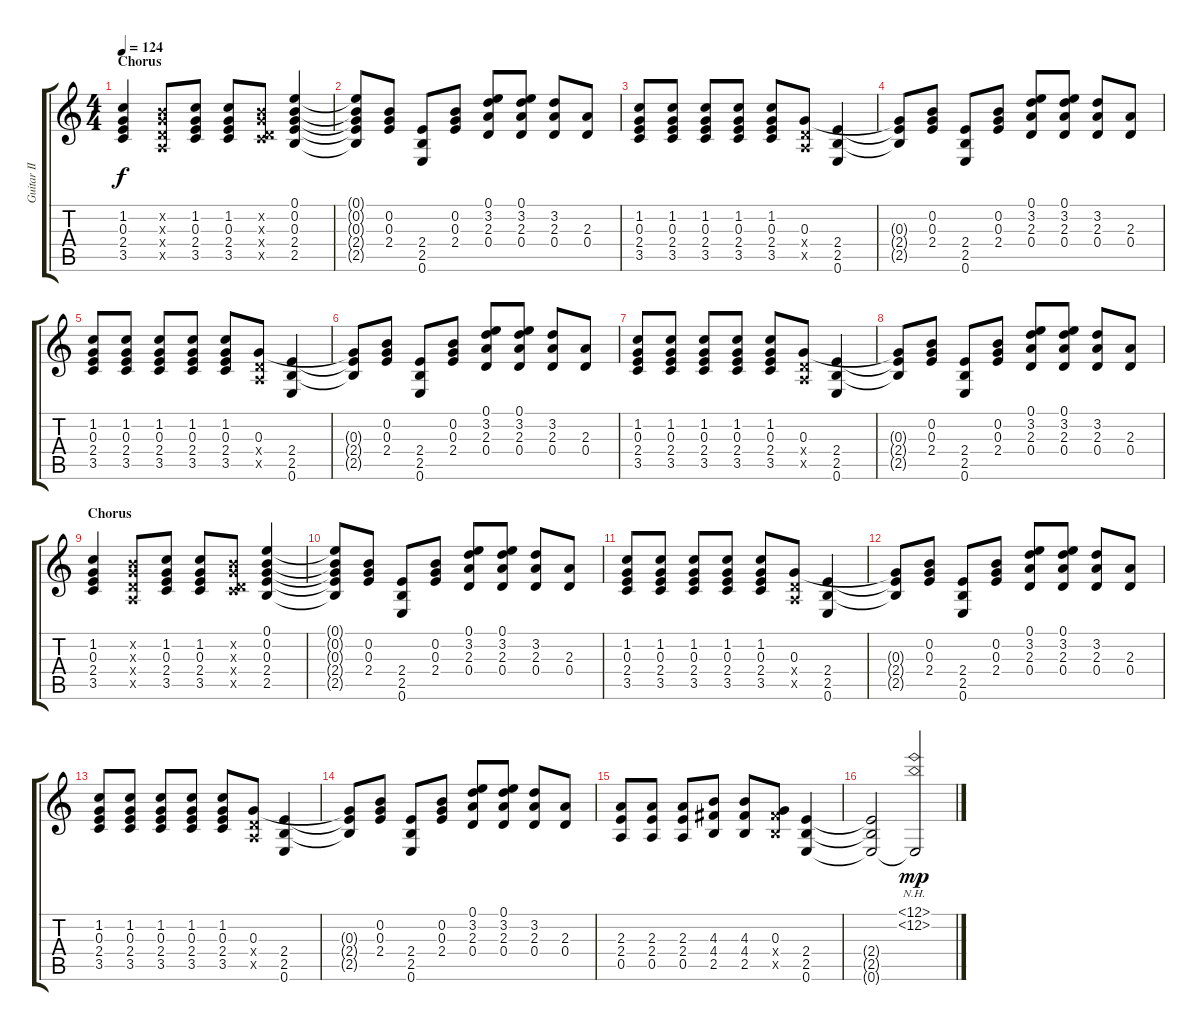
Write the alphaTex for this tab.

\track ("Guitar II" "Guitar II") {instrument acousticguitarsteel}
\staff {score tabs}
\tuning (E4 B3 G3 D3 A2 E2) {hide}
\ts (4 4)
\section ("" "Chorus")
\tempo 124
\clef g2
\ks c
(1.2 0.3 2.4 3.5).4{dy f} (0.2{x} 0.3{x} 0.4{x} 0.5{x}).8 (1.2 0.3 2.4 3.5).8 (1.2 0.3 2.4 3.5).8 (0.2{x} 0.3{x} 0.4{x} 3.5{x}).8 (0.1 0.2 0.3 2.4 2.5).4 |
(0.1{t} 0.2{t} 0.3{t} 2.4{t} 2.5{t}).8 (0.2 0.3 2.4).8 (2.4 2.5 0.6).8 (0.2 0.3 2.4).8 (0.1 3.2 2.3 0.4).8 (0.1 3.2 2.3 0.4).8 (3.2 2.3 0.4).8 (2.3 0.4).8 |
(1.2 0.3 2.4 3.5).8 (1.2 0.3 2.4 3.5).8 (1.2 0.3 2.4 3.5).8 (1.2 0.3 2.4 3.5).8 (1.2 0.3 2.4 3.5).8 (0.3 0.4{x} 0.5{x}).8 (2.4 2.5 0.6).4 |
(0.3{t} 2.4{t} 2.5{t}).8 (0.2 0.3 2.4).8 (2.4 2.5 0.6).8 (0.2 0.3 2.4).8 (0.1 3.2 2.3 0.4).8 (0.1 3.2 2.3 0.4).8 (3.2 2.3 0.4).8 (2.3 0.4).8 |
(1.2 0.3 2.4 3.5).8 (1.2 0.3 2.4 3.5).8 (1.2 0.3 2.4 3.5).8 (1.2 0.3 2.4 3.5).8 (1.2 0.3 2.4 3.5).8 (0.3 0.4{x} 0.5{x}).8 (2.4 2.5 0.6).4 |
(0.3{t} 2.4{t} 2.5{t}).8 (0.2 0.3 2.4).8 (2.4 2.5 0.6).8 (0.2 0.3 2.4).8 (0.1 3.2 2.3 0.4).8 (0.1 3.2 2.3 0.4).8 (3.2 2.3 0.4).8 (2.3 0.4).8 |
(1.2 0.3 2.4 3.5).8 (1.2 0.3 2.4 3.5).8 (1.2 0.3 2.4 3.5).8 (1.2 0.3 2.4 3.5).8 (1.2 0.3 2.4 3.5).8 (0.3 0.4{x} 0.5{x}).8 (2.4 2.5 0.6).4 |
(0.3{t} 2.4{t} 2.5{t}).8 (0.2 0.3 2.4).8 (2.4 2.5 0.6).8 (0.2 0.3 2.4).8 (0.1 3.2 2.3 0.4).8 (0.1 3.2 2.3 0.4).8 (3.2 2.3 0.4).8 (2.3 0.4).8 |
\section ("" "Chorus")
(1.2 0.3 2.4 3.5).4 (0.2{x} 0.3{x} 0.4{x} 0.5{x}).8 (1.2 0.3 2.4 3.5).8 (1.2 0.3 2.4 3.5).8 (0.2{x} 0.3{x} 0.4{x} 3.5{x}).8 (0.1 0.2 0.3 2.4 2.5).4 |
(0.1{t} 0.2{t} 0.3{t} 2.4{t} 2.5{t}).8 (0.2 0.3 2.4).8 (2.4 2.5 0.6).8 (0.2 0.3 2.4).8 (0.1 3.2 2.3 0.4).8 (0.1 3.2 2.3 0.4).8 (3.2 2.3 0.4).8 (2.3 0.4).8 |
(1.2 0.3 2.4 3.5).8 (1.2 0.3 2.4 3.5).8 (1.2 0.3 2.4 3.5).8 (1.2 0.3 2.4 3.5).8 (1.2 0.3 2.4 3.5).8 (0.3 0.4{x} 0.5{x}).8 (2.4 2.5 0.6).4 |
(0.3{t} 2.4{t} 2.5{t}).8 (0.2 0.3 2.4).8 (2.4 2.5 0.6).8 (0.2 0.3 2.4).8 (0.1 3.2 2.3 0.4).8 (0.1 3.2 2.3 0.4).8 (3.2 2.3 0.4).8 (2.3 0.4).8 |
(1.2 0.3 2.4 3.5).8 (1.2 0.3 2.4 3.5).8 (1.2 0.3 2.4 3.5).8 (1.2 0.3 2.4 3.5).8 (1.2 0.3 2.4 3.5).8 (0.3 0.4{x} 0.5{x}).8 (2.4 2.5 0.6).4 |
(0.3{t} 2.4{t} 2.5{t}).8 (0.2 0.3 2.4).8 (2.4 2.5 0.6).8 (0.2 0.3 2.4).8 (0.1 3.2 2.3 0.4).8 (0.1 3.2 2.3 0.4).8 (3.2 2.3 0.4).8 (2.3 0.4).8 |
(2.3 2.4 0.5).8 (2.3 2.4 0.5).8 (2.3 2.4 0.5).8 (4.3 4.4 2.5).8 (4.3 4.4 2.5).8 (0.3 4.4{x} 2.5{x}).8 (2.4 2.5 0.6).4 |
(2.4{t} 2.5{t} 0.6{t}).2 (12.1{nh} 12.2{nh} 0.6{t}).2{dy mp}
